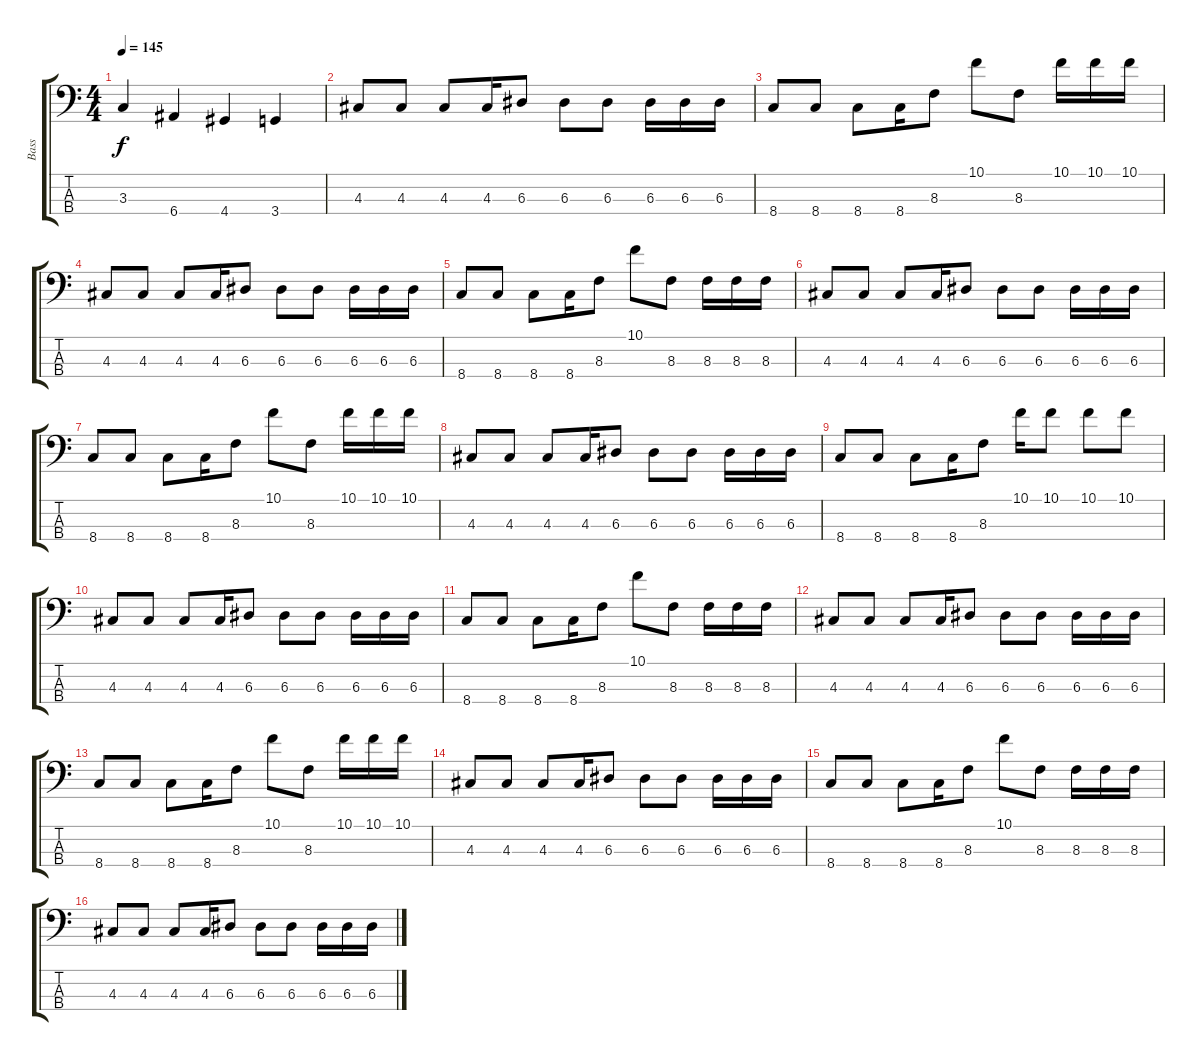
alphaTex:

\track ("Bass" "Bass") {instrument electricbasspick}
\staff {score tabs}
\tuning (G2 D2 A1 E1) {hide}
\ts (4 4)
\tempo 145
\clef f4
\ks c
3.3.4{dy f} 6.4.4 4.4.4 3.4.4 |
4.3.8 4.3.8 4.3.8 4.3.16 6.3.8 6.3.8 6.3.8 6.3.16 6.3.16 6.3.16 |
8.4.8 8.4.8 8.4.8 8.4.16 8.3.8 10.1.8 8.3.8 10.1.16 10.1.16 10.1.16 |
4.3.8 4.3.8 4.3.8 4.3.16 6.3.8 6.3.8 6.3.8 6.3.16 6.3.16 6.3.16 |
8.4.8 8.4.8 8.4.8 8.4.16 8.3.8 10.1.8 8.3.8 8.3.16 8.3.16 8.3.16 |
4.3.8 4.3.8 4.3.8 4.3.16 6.3.8 6.3.8 6.3.8 6.3.16 6.3.16 6.3.16 |
8.4.8 8.4.8 8.4.8 8.4.16 8.3.8 10.1.8 8.3.8 10.1.16 10.1.16 10.1.16 |
4.3.8 4.3.8 4.3.8 4.3.16 6.3.8 6.3.8 6.3.8 6.3.16 6.3.16 6.3.16 |
8.4.8 8.4.8 8.4.8 8.4.16 8.3.8 10.1.16 10.1.8 10.1.8 10.1.8 |
4.3.8 4.3.8 4.3.8 4.3.16 6.3.8 6.3.8 6.3.8 6.3.16 6.3.16 6.3.16 |
8.4.8 8.4.8 8.4.8 8.4.16 8.3.8 10.1.8 8.3.8 8.3.16 8.3.16 8.3.16 |
4.3.8 4.3.8 4.3.8 4.3.16 6.3.8 6.3.8 6.3.8 6.3.16 6.3.16 6.3.16 |
8.4.8 8.4.8 8.4.8 8.4.16 8.3.8 10.1.8 8.3.8 10.1.16 10.1.16 10.1.16 |
4.3.8 4.3.8 4.3.8 4.3.16 6.3.8 6.3.8 6.3.8 6.3.16 6.3.16 6.3.16 |
8.4.8 8.4.8 8.4.8 8.4.16 8.3.8 10.1.8 8.3.8 8.3.16 8.3.16 8.3.16 |
4.3.8 4.3.8 4.3.8 4.3.16 6.3.8 6.3.8 6.3.8 6.3.16 6.3.16 6.3.16
